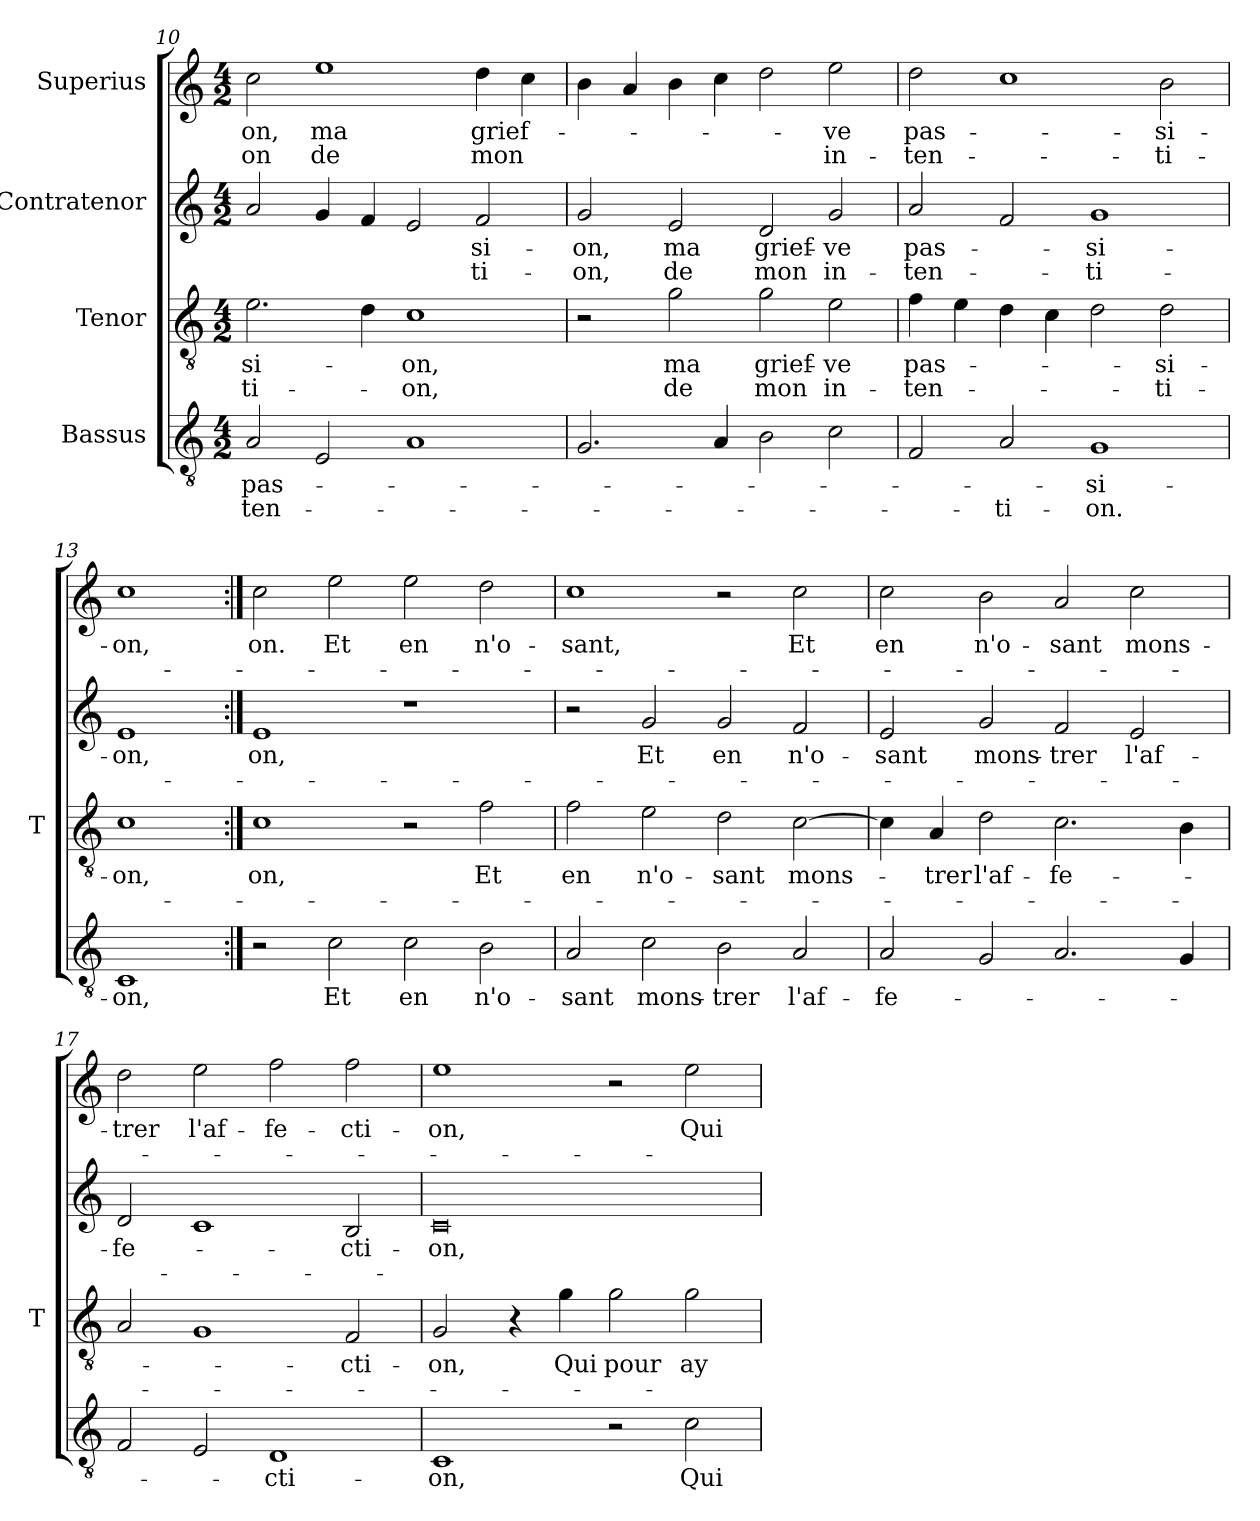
**kern	**text	**text	**kern	**text	**text	**kern	**text	**text	**kern	**text	**text
*part4	*part4	*part4	*part3	*part3	*part3	*part2	*part2	*part2	*part1	*part1	*part1
*staff4	*staff4	*staff4	*staff3	*staff3	*staff3	*staff2	*staff2	*staff2	*staff1	*staff1	*staff1
*I"Bassus	*	*	*I"Tenor	*	*	*I"Contratenor	*	*	*I"Superius	*	*
*	*	*	*I'T	*	*	*	*	*	*	*	*
*clefGv2	*	*	*clefGv2	*	*	*clefG2	*	*	*clefG2	*	*
*k[]	*	*	*k[]	*	*	*k[]	*	*	*k[]	*	*
*M4/2	*	*	*M4/2	*	*	*M4/2	*	*	*M4/2	*	*
=10	=10	=10	=10	=10	=10	=10	=10	=10	=10	=10	=10
2A	pas-	ten-	2.e	si-	ti-	2a	.	.	2cc	-on,	-on
2E	.	.	.	.	.	4g	.	.	1ee	-ma	-de
.	.	.	4d	.	.	4f	.	.	.	.	.
1A	.	.	1c	-on,	-on,	2e	.	.	.	.	.
.	.	.	.	.	.	2f	si-	ti-	4dd	grief-	-mon
.	.	.	.	.	.	.	.	.	4cc	.	.
=11	=11	=11	=11	=11	=11	=11	=11	=11	=11	=11	=11
2.G	.	.	2r	.	.	2g	-on,	-on,	4b	.	.
.	.	.	.	.	.	.	.	.	4a	.	.
.	.	.	2g	-ma	-de	2e	-ma	-de	4b	.	.
4A	.	.	.	.	.	.	.	.	4cc	.	.
2B	.	.	2g	grief-	-mon	2d	grief-	-mon	2dd	.	.
2c	.	.	2e	-ve	in-	2g	-ve	in-	2ee	-ve	in-
=12	=12	=12	=12	=12	=12	=12	=12	=12	=12	=12	=12
2F	.	.	4f	pas-	ten-	2a	pas-	ten-	2dd	pas-	ten-
.	.	.	4e	.	.	.	.	.	.	.	.
2A	.	ti-	4d	.	.	2f	.	.	1cc	.	.
.	.	.	4c	.	.	.	.	.	.	.	.
1G	si-	-on.	2d	.	.	1g	si-	ti-	.	.	.
.	.	.	2d	si-	ti-	.	.	.	2b	si-	ti-
=13	=13	=13	=13	=13	=13	=13	=13	=13	=13	=13	=13
1C	-on,	.	1c	-on,	.	1e	-on,	.	1cc	-on,	.
=14:|!	=14:|!	=14:|!	=14:|!	=14:|!	=14:|!	=14:|!	=14:|!	=14:|!	=14:|!	=14:|!	=14:|!
2r	.	.	1c	-on,	.	1e	-on,	.	2cc	-on.	.
2c	-Et	.	.	.	.	.	.	.	2ee	-Et	.
2c	-en	.	2r	.	.	1r	.	.	2ee	-en	.
2B	n'o-	.	2f	-Et	.	.	.	.	2dd	n'o-	.
=15	=15	=15	=15	=15	=15	=15	=15	=15	=15	=15	=15
2A	-sant	.	2f	-en	.	2r	.	.	1cc	-sant,	.
2c	mons-	.	2e	n'o-	.	2g	-Et	.	.	.	.
2B	-trer	.	2d	-sant	.	2g	-en	.	2r	.	.
2A	l'af-	.	[2c	mons-	.	2f	n'o-	.	2cc	-Et	.
=16	=16	=16	=16	=16	=16	=16	=16	=16	=16	=16	=16
2A	fe-	.	4c]	.	.	2e	-sant	.	2cc	-en	.
.	.	.	4A	-trer	.	.	.	.	.	.	.
2G	.	.	2d	l'af-	.	2g	mons-	.	2b	n'o-	.
2.A	.	.	2.c	fe-	.	2f	-trer	.	2a	-sant	.
.	.	.	.	.	.	2e	l'af-	.	2cc	mons-	.
4G	.	.	4B	.	.	.	.	.	.	.	.
=17	=17	=17	=17	=17	=17	=17	=17	=17	=17	=17	=17
2F	.	.	2A	.	.	2d	fe-	.	2dd	-trer	.
2E	.	.	1G	.	.	1c	.	.	2ee	l'af-	.
1D	cti-	.	.	.	.	.	.	.	2ff	fe-	.
.	.	.	2F	cti-	.	2B	cti-	.	2ff	cti-	.
=18	=18	=18	=18	=18	=18	=18	=18	=18	=18	=18	=18
1C	-on,	.	2G	-on,	.	0c	-on,	.	1ee	-on,	.
.	.	.	4r	.	.	.	.	.	.	.	.
.	.	.	4g	-Qui	.	.	.	.	.	.	.
2r	.	.	2g	-pour	.	.	.	.	2r	.	.
2c	-Qui	.	2g	ay-	.	.	.	.	2ee	-Qui	.
=	=	=	=	=	=	=	=	=	=	=	=
*-	*-	*-	*-	*-	*-	*-	*-	*-	*-	*-	*-
